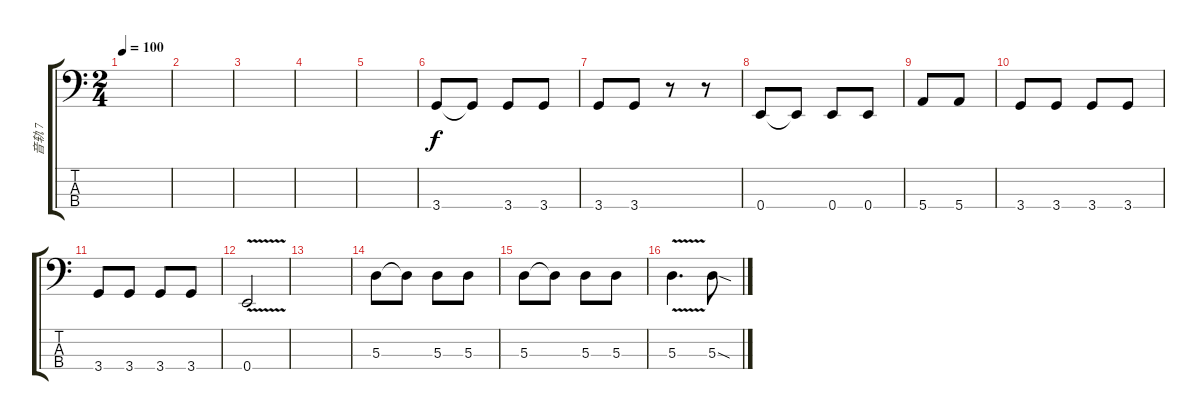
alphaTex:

\track ("音轨 7" "音轨 7") {instrument electricbassfinger}
\staff {score tabs}
\tuning (G2 D2 A1 E1) {hide}
\ts (2 4)
\tempo 100
\clef f4
\ks c
|
|
|
|
|
3.4.8 3.4{t}.8 3.4.8 3.4.8 |
3.4.8 3.4.8 r.8 r.8 |
0.4.8 0.4{t}.8 0.4.8 0.4.8 |
5.4.8 5.4.8 |
3.4.8 3.4.8 3.4.8 3.4.8 |
3.4.8 3.4.8 3.4.8 3.4.8 |
0.4{v}.2 |
|
5.3.8 5.3{t}.8 5.3.8 5.3.8 |
5.3.8 5.3{t}.8 5.3.8 5.3.8 |
5.3{v}.4{d} 5.3{sod}.8
